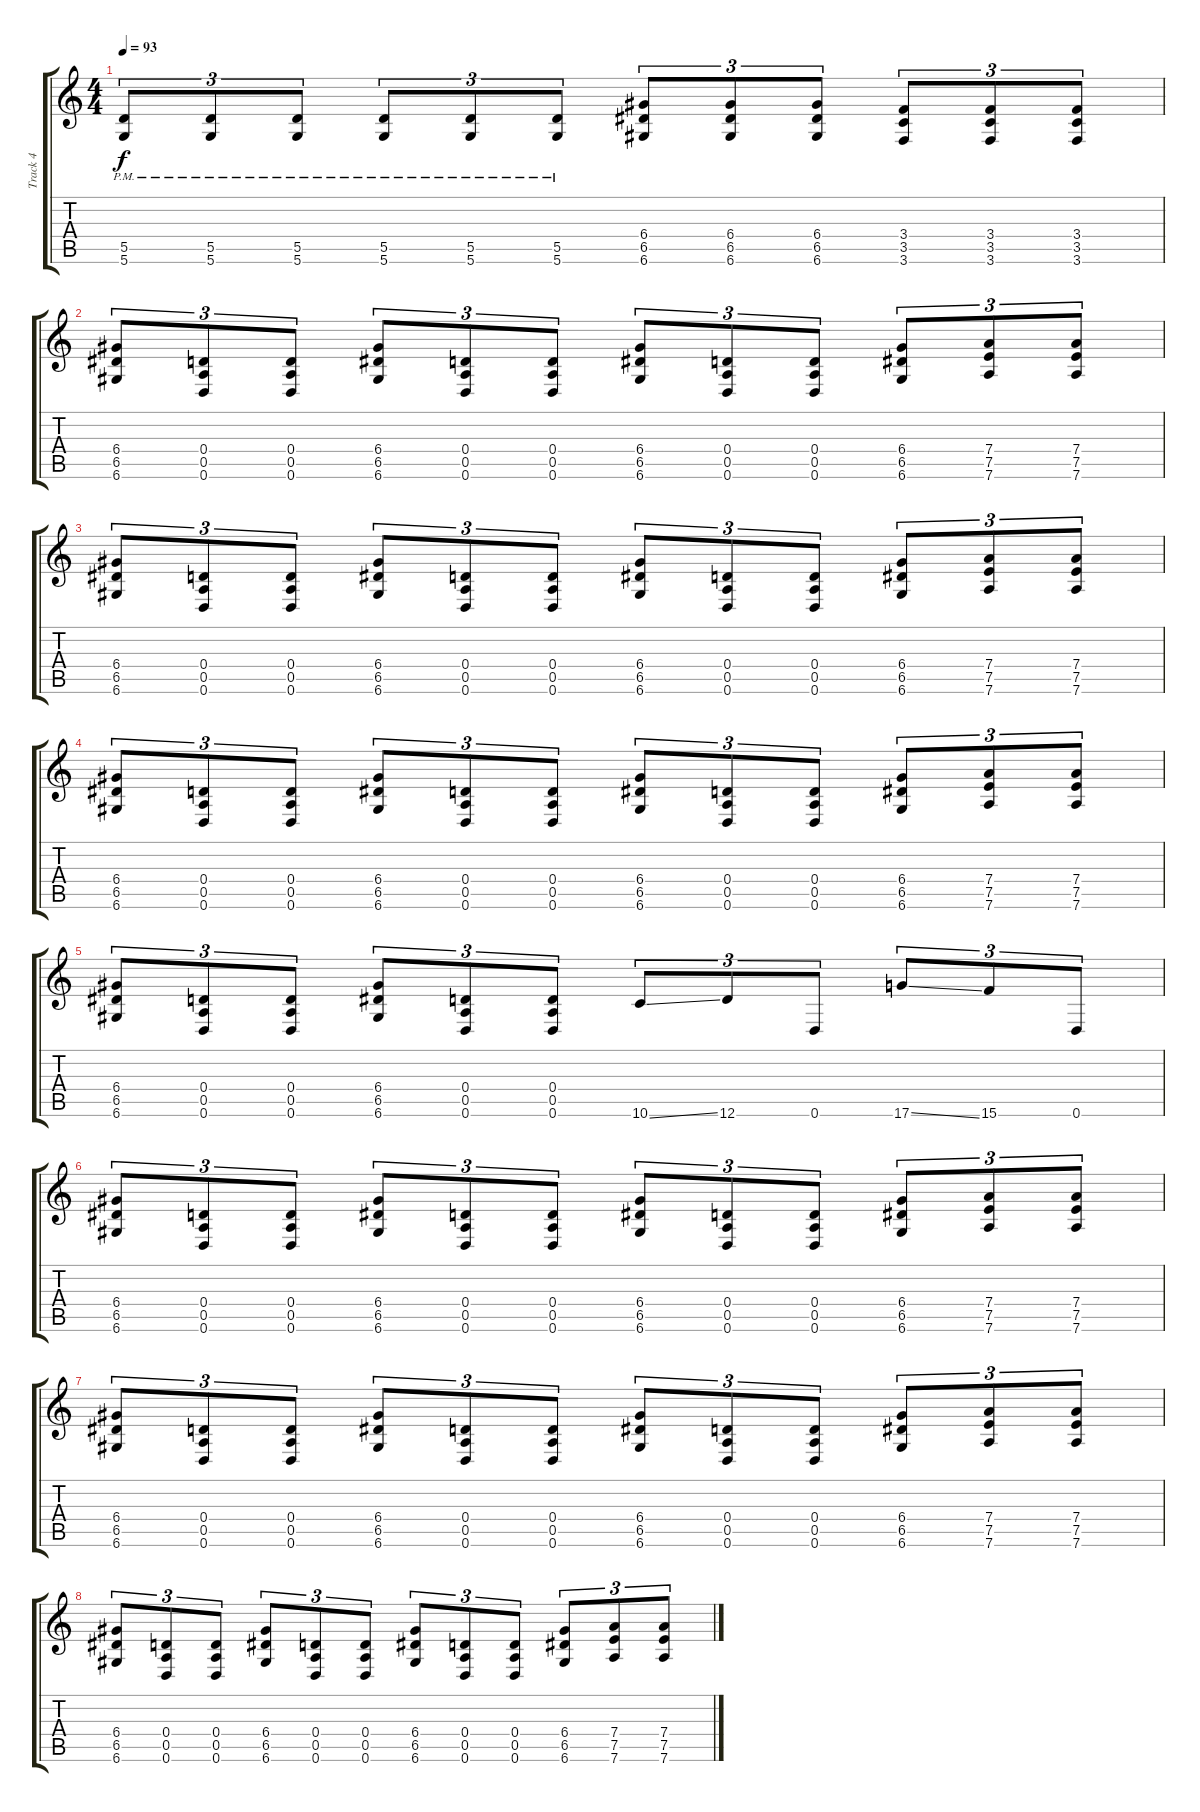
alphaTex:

\track ("Track 4" "Track 4") {instrument overdrivenguitar}
\staff {score tabs}
\tuning (E4 B3 G3 D3 A2 D2) {hide}
\ts (4 4)
\tempo 93
\clef g2
\ks c
(5.5{pm} 5.6{pm}).8{tu (3 2) dy f} (5.5{pm} 5.6{pm}).8{tu (3 2)} (5.5{pm} 5.6{pm}).8{tu (3 2)} (5.5{pm} 5.6{pm}).8{tu (3 2)} (5.5{pm} 5.6{pm}).8{tu (3 2)} (5.5{pm} 5.6{pm}).8{tu (3 2)} (6.4 6.5 6.6).8{tu (3 2)} (6.4 6.5 6.6).8{tu (3 2)} (6.4 6.5 6.6).8{tu (3 2)} (3.4 3.5 3.6).8{tu (3 2)} (3.4 3.5 3.6).8{tu (3 2)} (3.4 3.5 3.6).8{tu (3 2)} |
(6.4 6.5 6.6).8{tu (3 2)} (0.4 0.5 0.6).8{tu (3 2)} (0.4 0.5 0.6).8{tu (3 2)} (6.4 6.5 6.6).8{tu (3 2)} (0.4 0.5 0.6).8{tu (3 2)} (0.4 0.5 0.6).8{tu (3 2)} (6.4 6.5 6.6).8{tu (3 2)} (0.4 0.5 0.6).8{tu (3 2)} (0.4 0.5 0.6).8{tu (3 2)} (6.4 6.5 6.6).8{tu (3 2)} (7.4 7.5 7.6).8{tu (3 2)} (7.4 7.5 7.6).8{tu (3 2)} |
(6.4 6.5 6.6).8{tu (3 2)} (0.4 0.5 0.6).8{tu (3 2)} (0.4 0.5 0.6).8{tu (3 2)} (6.4 6.5 6.6).8{tu (3 2)} (0.4 0.5 0.6).8{tu (3 2)} (0.4 0.5 0.6).8{tu (3 2)} (6.4 6.5 6.6).8{tu (3 2)} (0.4 0.5 0.6).8{tu (3 2)} (0.4 0.5 0.6).8{tu (3 2)} (6.4 6.5 6.6).8{tu (3 2)} (7.4 7.5 7.6).8{tu (3 2)} (7.4 7.5 7.6).8{tu (3 2)} |
(6.4 6.5 6.6).8{tu (3 2)} (0.4 0.5 0.6).8{tu (3 2)} (0.4 0.5 0.6).8{tu (3 2)} (6.4 6.5 6.6).8{tu (3 2)} (0.4 0.5 0.6).8{tu (3 2)} (0.4 0.5 0.6).8{tu (3 2)} (6.4 6.5 6.6).8{tu (3 2)} (0.4 0.5 0.6).8{tu (3 2)} (0.4 0.5 0.6).8{tu (3 2)} (6.4 6.5 6.6).8{tu (3 2)} (7.4 7.5 7.6).8{tu (3 2)} (7.4 7.5 7.6).8{tu (3 2)} |
(6.4 6.5 6.6).8{tu (3 2)} (0.4 0.5 0.6).8{tu (3 2)} (0.4 0.5 0.6).8{tu (3 2)} (6.4 6.5 6.6).8{tu (3 2)} (0.4 0.5 0.6).8{tu (3 2)} (0.4 0.5 0.6).8{tu (3 2)} 10.6{ss}.8{tu (3 2)} 12.6.8{tu (3 2)} 0.6.8{tu (3 2)} 17.6{ss}.8{tu (3 2)} 15.6.8{tu (3 2)} 0.6.8{tu (3 2)} |
(6.4 6.5 6.6).8{tu (3 2)} (0.4 0.5 0.6).8{tu (3 2)} (0.4 0.5 0.6).8{tu (3 2)} (6.4 6.5 6.6).8{tu (3 2)} (0.4 0.5 0.6).8{tu (3 2)} (0.4 0.5 0.6).8{tu (3 2)} (6.4 6.5 6.6).8{tu (3 2)} (0.4 0.5 0.6).8{tu (3 2)} (0.4 0.5 0.6).8{tu (3 2)} (6.4 6.5 6.6).8{tu (3 2)} (7.4 7.5 7.6).8{tu (3 2)} (7.4 7.5 7.6).8{tu (3 2)} |
(6.4 6.5 6.6).8{tu (3 2)} (0.4 0.5 0.6).8{tu (3 2)} (0.4 0.5 0.6).8{tu (3 2)} (6.4 6.5 6.6).8{tu (3 2)} (0.4 0.5 0.6).8{tu (3 2)} (0.4 0.5 0.6).8{tu (3 2)} (6.4 6.5 6.6).8{tu (3 2)} (0.4 0.5 0.6).8{tu (3 2)} (0.4 0.5 0.6).8{tu (3 2)} (6.4 6.5 6.6).8{tu (3 2)} (7.4 7.5 7.6).8{tu (3 2)} (7.4 7.5 7.6).8{tu (3 2)} |
(6.4 6.5 6.6).8{tu (3 2)} (0.4 0.5 0.6).8{tu (3 2)} (0.4 0.5 0.6).8{tu (3 2)} (6.4 6.5 6.6).8{tu (3 2)} (0.4 0.5 0.6).8{tu (3 2)} (0.4 0.5 0.6).8{tu (3 2)} (6.4 6.5 6.6).8{tu (3 2)} (0.4 0.5 0.6).8{tu (3 2)} (0.4 0.5 0.6).8{tu (3 2)} (6.4 6.5 6.6).8{tu (3 2)} (7.4 7.5 7.6).8{tu (3 2)} (7.4 7.5 7.6).8{tu (3 2)}
